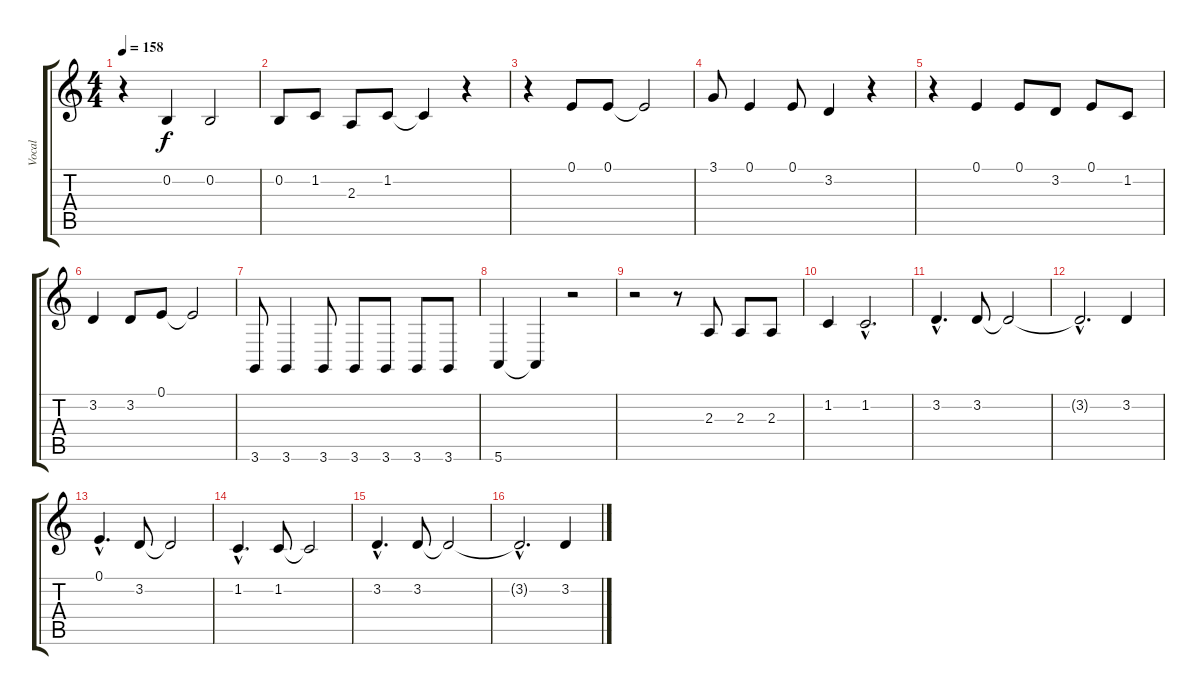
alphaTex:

\track ("Vocal" "Vocal") {instrument lead2sawtooth}
\staff {score tabs}
\tuning (E4 B3 G3 D3 A2 E2) {hide}
\ts (4 4)
\tempo 158
\clef g2
\ks c
r.4{dy f} 0.2.4 0.2.2 |
0.2.8 1.2.8 2.3.8 1.2.8 1.2{t}.4 r.4 |
r.4 0.1.8 0.1.8 0.1{t}.2 |
3.1.8 0.1.4 0.1.8 3.2.4 r.4 |
r.4 0.1.4 0.1.8 3.2.8 0.1.8 1.2.8 |
3.2.4 3.2.8 0.1.8 0.1{t}.2 |
3.6.8 3.6.4 3.6.8 3.6.8 3.6.8 3.6.8 3.6.8 |
5.6.4 5.6{t}.4 r.2 |
r.2 r.8 2.3.8 2.3.8 2.3.8 |
1.2.4 1.2{hac}.2{d} |
3.2{hac}.4{d} 3.2.8 3.2{t}.2 |
3.2{hac t}.2{d} 3.2.4 |
0.1{hac}.4{d} 3.2.8 3.2{t}.2 |
1.2{hac}.4{d} 1.2.8 1.2{t}.2 |
3.2{hac}.4{d} 3.2.8 3.2{t}.2 |
3.2{hac t}.2{d} 3.2.4
